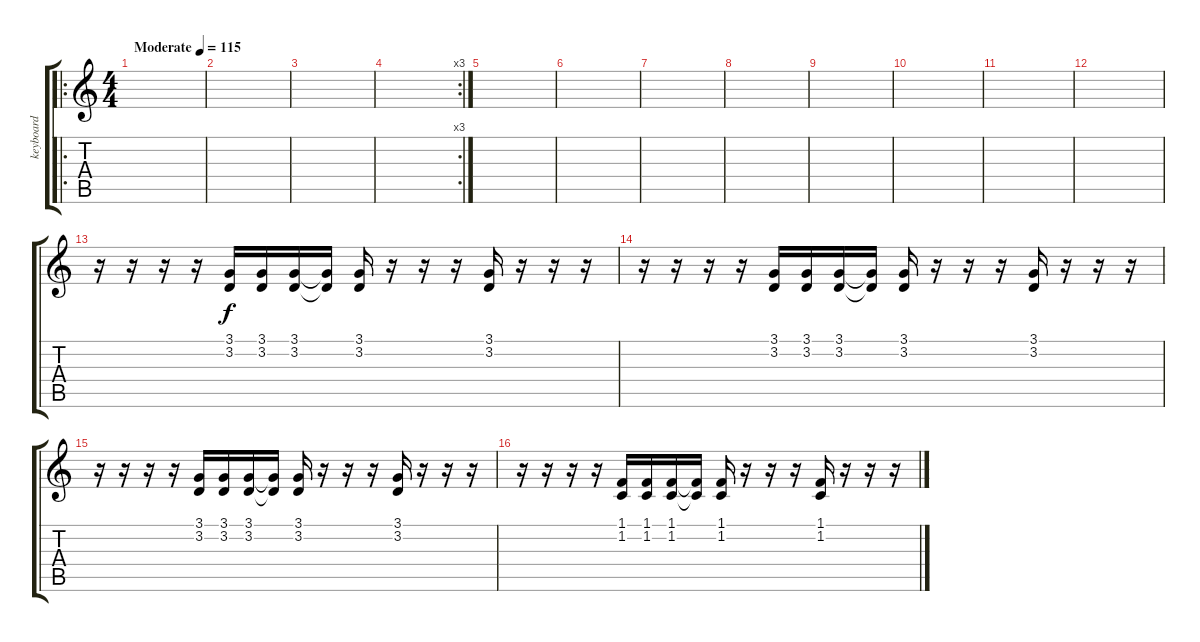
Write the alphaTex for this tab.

\track ("keyboard" "keyboard") {instrument churchorgan}
\staff {score tabs}
\tuning (E4 B3 G3 D3 A2 E2) {hide}
\ro
\ts (4 4)
\tempo (115 "Moderate")
\clef g2
\ks c
|
|
|
\rc 3
|
|
|
|
|
|
|
|
|
r.16 r.16 r.16 r.16 (3.1 3.2).16 (3.1 3.2).16 (3.1 3.2).16 (3.1{t} 3.2{t}).16 (3.1 3.2).16 r.16 r.16 r.16 (3.1 3.2).16 r.16 r.16 r.16 |
r.16 r.16 r.16 r.16 (3.1 3.2).16 (3.1 3.2).16 (3.1 3.2).16 (3.1{t} 3.2{t}).16 (3.1 3.2).16 r.16 r.16 r.16 (3.1 3.2).16 r.16 r.16 r.16 |
r.16 r.16 r.16 r.16 (3.1 3.2).16 (3.1 3.2).16 (3.1 3.2).16 (3.1{t} 3.2{t}).16 (3.1 3.2).16 r.16 r.16 r.16 (3.1 3.2).16 r.16 r.16 r.16 |
r.16 r.16 r.16 r.16 (1.1 1.2).16 (1.1 1.2).16 (1.1 1.2).16 (1.1{t} 1.2{t}).16 (1.1 1.2).16 r.16 r.16 r.16 (1.1 1.2).16 r.16 r.16 r.16
